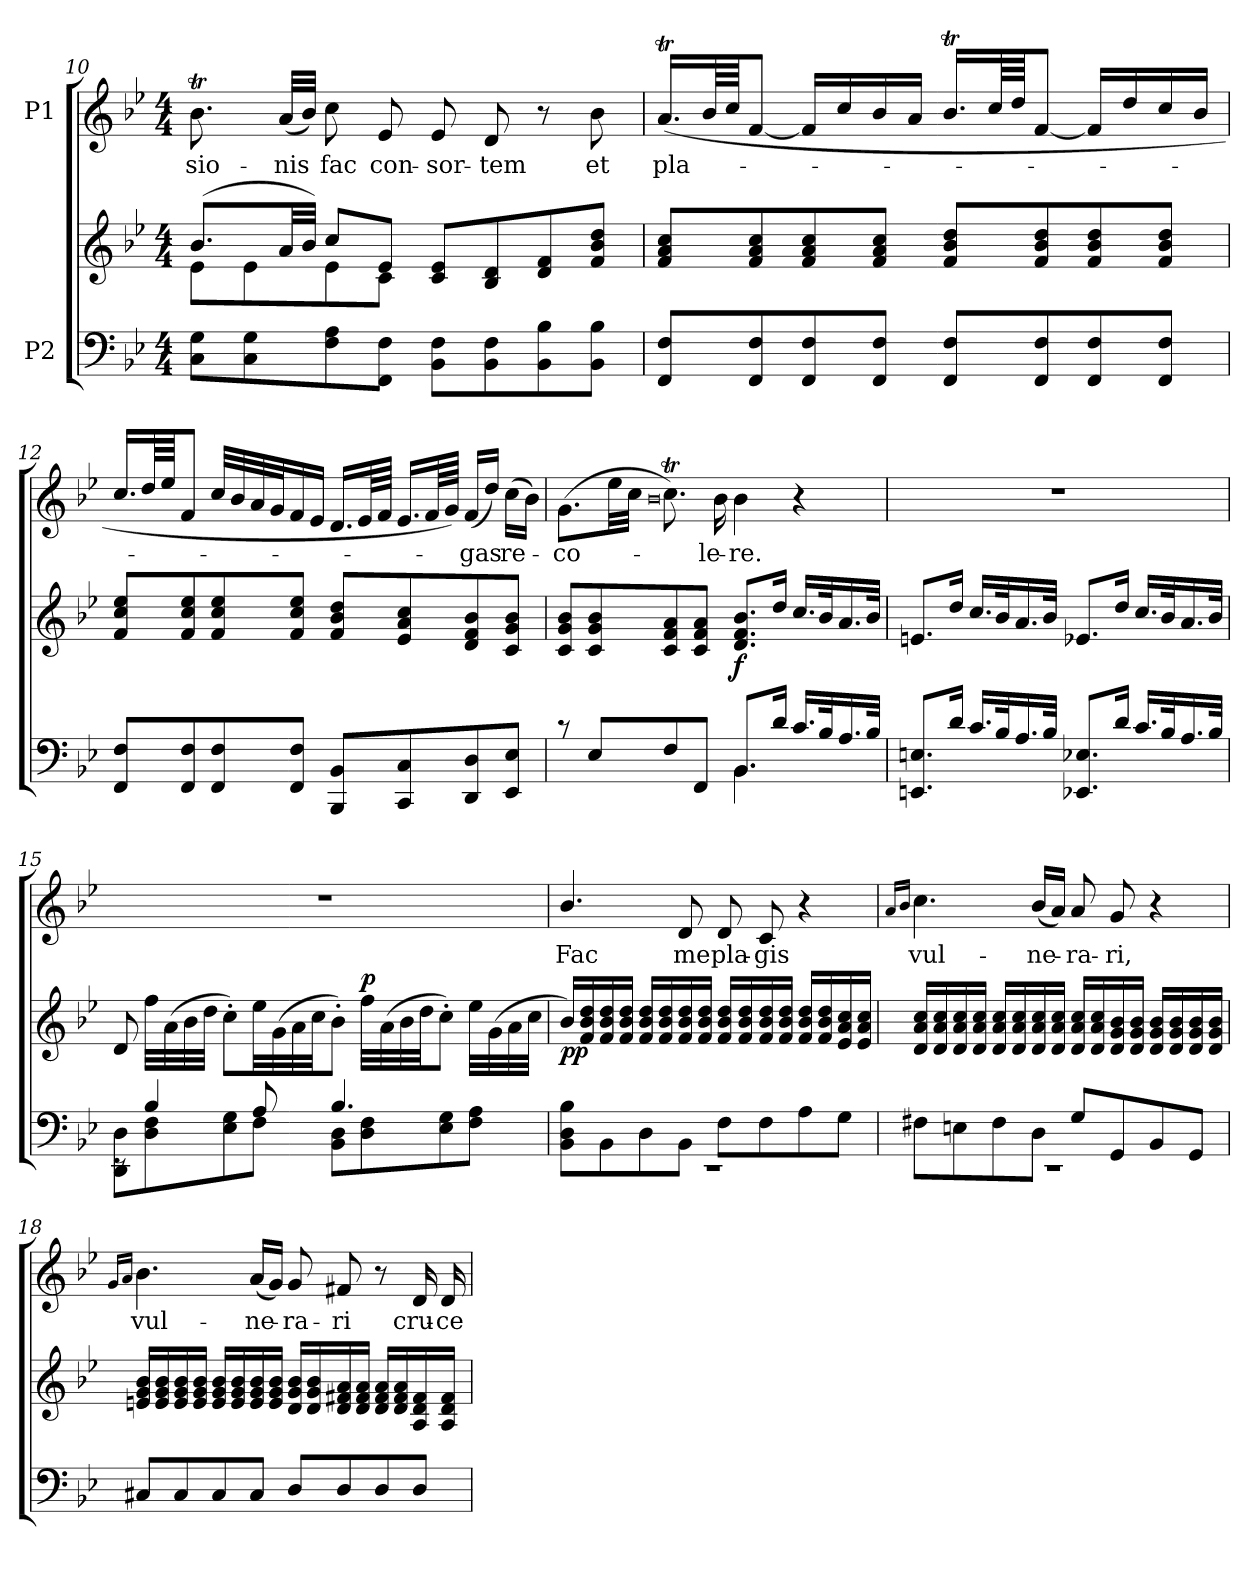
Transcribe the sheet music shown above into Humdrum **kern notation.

**kern	**kern	**dynam	**kern	**text
*part2	*part2	*part2	*part1	*part1
*staff3	*staff2	*staff2/3	*staff1	*staff1
*I"P2	*	*	*I"P1	*
*clefF4	*clefG2	*	*clefG2	*
*k[b-e-]	*k[b-e-]	*	*k[b-e-]	*
*B-:	*B-:	*	*B-:	*
*M4/4	*M4/4	*	*M4/4	*
=10	=10	=10	=10	=10
*^	*^	*	*	*
*	*	*	*^	*	*	*
!	!	!	!	!	!	!	!LO:LY:b
8C\ 8G\L	1ryy	1ryy	8e-\L	(>8.b-/L	.	8.b-T\	-sio-
8C\ 8G\	.	.	8e-\	.	.	.	.
!	!	!	!	!	!	!	!LO:LY:b
.	.	.	.	32a/LL	.	(<32a/LLL	-nis
.	.	.	.	32b-/JJJ)	.	32b-/JJJ)	.
!	!	!	!	!	!	!	!LO:LY:b
8F\ 8A\	.	.	8e-\	8cc/L	.	8cc\	fac
!	!	!	!	!	!	!	!LO:LY:b
8FF\ 8F\J	.	.	8c\J	8e-/J	.	8e-/	con-
!	!	!	!	!	!	!	!LO:LY:b
8BB-\ 8F\L	.	.	2ryy	8c/ 8e-/L	.	8e-/	-sor-
!	!	!	!	!	!	!	!LO:LY:b
8BB-\ 8F\	.	.	.	8B-/ 8d/	.	8d/	-tem
8BB-\ 8B-\	.	.	.	8d/ 8f/	.	8r	.
!	!	!	!	!	!	!	!LO:LY:b
8BB-\ 8B-\J	.	.	.	8f/ 8b-/ 8dd/J	.	8b-\	et
=11	=11	=11	=11	=11	=11	=11	=11
!	!	!	!	!	!	!	!LO:LY:b
8FF/ 8F/L	1ryy	1ryy	1ryy	8f/ 8a/ 8cc/L	.	(<16.at/LL	pla-
.	.	.	.	.	.	64b-/LL	.
.	.	.	.	.	.	64cc/JJJ	.
8FF/ 8F/	.	.	.	8f/ 8a/ 8cc/	.	[<8f/J	.
8FF/ 8F/	.	.	.	8f/ 8a/ 8cc/	.	16f/LL]	.
.	.	.	.	.	.	16cc/	.
8FF/ 8F/J	.	.	.	8f/ 8a/ 8cc/J	.	16b-/	.
.	.	.	.	.	.	16a/JJ	.
8FF/ 8F/L	.	.	.	8f/ 8b-/ 8dd/L	.	16.b-T/LL	.
.	.	.	.	.	.	64cc/LL	.
.	.	.	.	.	.	64dd/JJJ	.
8FF/ 8F/	.	.	.	8f/ 8b-/ 8dd/	.	[<8f/J	.
8FF/ 8F/	.	.	.	8f/ 8b-/ 8dd/	.	16f/LL]	.
.	.	.	.	.	.	16dd/	.
8FF/ 8F/J	.	.	.	8f/ 8b-/ 8dd/J	.	16cc/	.
.	.	.	.	.	.	16b-/JJ	.
!!LO:LB:g=z
=12	=12	=12	=12	=12	=12	=12	=12
8FF/ 8F/L	1ryy	1ryy	1ryy	8f/ 8cc/ 8ee-/L	.	16.cc/LL	.
.	.	.	.	.	.	64dd/LL	.
.	.	.	.	.	.	64ee-/JJJ	.
8FF/ 8F/	.	.	.	8f/ 8cc/ 8ee-/	.	8f/J	.
8FF/ 8F/	.	.	.	8f/ 8cc/ 8ee-/	.	32cc/LLL	.
.	.	.	.	.	.	32b-/	.
.	.	.	.	.	.	32a/	.
.	.	.	.	.	.	32g/J	.
8FF/ 8F/J	.	.	.	8f/ 8cc/ 8ee-/J	.	16f/	.
.	.	.	.	.	.	16e-/JJ	.
8BBB-/ 8BB-/L	.	.	.	8f/ 8b-/ 8dd/L	.	16.d/LL	.
.	.	.	.	.	.	64e-/LL	.
.	.	.	.	.	.	64f/JJJJ	.
8CC/ 8C/	.	.	.	8e-/ 8a/ 8cc/	.	16.e-/LL	.
.	.	.	.	.	.	64f/LL	.
.	.	.	.	.	.	64g/JJJJ)	.
!	!	!	!	!	!	!	!LO:LY:b
8DD/ 8D/	.	.	.	8d/ 8f/ 8b-/	.	(<16f/LL	-gas
.	.	.	.	.	.	16dd/JJ)	.
!	!	!	!	!	!	!	!LO:LY:b
8EE-/ 8E-/J	.	.	.	8c/ 8g/ 8b-/J	.	(>16cc\LL	re-
.	.	.	.	.	.	16b-\JJ)	.
=13	=13	=13	=13	=13	=13	=13	=13
!	!	!	!	!	!	!	!LO:LY:b
8rc	2ryy	1ryy	1ryy	8c/ 8g/ 8b-/L	.	(>8.g\L	-co-
8E-/L	.	.	.	8c/ 8g/ 8b-/	.	.	.
.	.	.	.	.	.	32ee-\LL	.
.	.	.	.	.	.	32cc\JJJ	.
.	.	.	.	.	.	0qb-	.
8F/	.	.	.	8c/ 8f/ 8a/	.	8.ccT\)	.
8FF/J	.	.	.	8c/ 8f/ 8a/J	.	.	.
!	!	!	!	!	!	!	!LO:LY:b
.	.	.	.	.	.	16b-\	-le-
!	!	!	!	!	!LO:DY:b	!	!LO:LY:b
8.BB-/L	4.BB-\	.	.	8.d/ 8.f/ 8.b-/L	f	4b-\	-re.
16d/Jk	.	.	.	16dd/Jk	.	.	.
16.c/LL	.	.	.	16.cc/LL	.	4r	.
32B-/k	.	.	.	32b-/k	.	.	.
16.A/	8ryy	.	.	16.a/	.	.	.
32B-/JJk	.	.	.	32b-/JJk	.	.	.
!!LO:PB:g=z
=14	=14	=14	=14	=14	=14	=14	=14
8.EEn/ 8.En/L	1ryy	1ryy	1ryy	8.en/L	.	1r	.
16d/Jk	.	.	.	16dd/Jk	.	.	.
16.c/LL	.	.	.	16.cc/LL	.	.	.
32B-/k	.	.	.	32b-/k	.	.	.
16.A/	.	.	.	16.a/	.	.	.
32B-/JJk	.	.	.	32b-/JJk	.	.	.
8.EE-X/ 8.E-X/L	.	.	.	8.e-X/L	.	.	.
16d/Jk	.	.	.	16dd/Jk	.	.	.
16.c/LL	.	.	.	16.cc/LL	.	.	.
32B-/k	.	.	.	32b-/k	.	.	.
16.A/	.	.	.	16.a/	.	.	.
32B-/JJk	.	.	.	32b-/JJk	.	.	.
=15	=15	=15	=15	=15	=15	=15	=15
8DD\ 8D\L	8rEE	1ryy	1ryy	8d/	.	1r	.
8D\ 8F\	4B-/	.	.	32ff\LLL	.	.	.
.	.	.	.	(>32a\	.	.	.
.	.	.	.	32b-\	.	.	.
.	.	.	.	32dd\JJJ	.	.	.
8E-\ 8G\	.	.	.	8cc'>\L)	.	.	.
8F\J	8A/	.	.	32ee-\LL	.	.	.
.	.	.	.	(>32g\	.	.	.
.	.	.	.	32a\	.	.	.
.	.	.	.	32cc\JJ	.	.	.
8BB-\ 8D\L	4.B-/	.	.	8b-'>\J)	.	.	.
!	!	!	!	!	!LO:DY:a	!	!
8D\ 8F\	.	.	.	32ff\LLL	p	.	.
.	.	.	.	(>32a\	.	.	.
.	.	.	.	32b-\	.	.	.
.	.	.	.	32dd\JJ	.	.	.
8E-\ 8G\	.	.	.	8cc'>\J)	.	.	.
8F\ 8A\J	8ryy	.	.	32ee-\LLL	.	.	.
.	.	.	.	(>32g\	.	.	.
.	.	.	.	32a\	.	.	.
.	.	.	.	32cc\JJJ	.	.	.
!!LO:LB:g=z
=16	=16	=16	=16	=16	=16	=16	=16
!	!	!	!	!	!LO:DY:b	!	!LO:LY:b
8BB-\ 8D\ 8B-\L	1rEE	1ryy	1ryy	16b-/LL)	pp	4.b-/	Fac
.	.	.	.	16f/ 16b-/ 16dd/	.	.	.
8BB-\	.	.	.	16f/ 16b-/ 16dd/	.	.	.
.	.	.	.	16f/ 16b-/ 16dd/JJ	.	.	.
8D\	.	.	.	16f/ 16b-/ 16dd/LL	.	.	.
.	.	.	.	16f/ 16b-/ 16dd/	.	.	.
!	!	!	!	!	!	!	!LO:LY:b
8BB-\J	.	.	.	16f/ 16b-/ 16dd/	.	8d/	me
.	.	.	.	16f/ 16b-/ 16dd/JJ	.	.	.
!	!	!	!	!	!	!	!LO:LY:b
8F\L	.	.	.	16f/ 16b-/ 16dd/LL	.	8d/	pla-
.	.	.	.	16f/ 16b-/ 16dd/	.	.	.
!	!	!	!	!	!	!	!LO:LY:b
8F\	.	.	.	16f/ 16b-/ 16dd/	.	8c/	-gis
.	.	.	.	16f/ 16b-/ 16dd/JJ	.	.	.
8A\	.	.	.	16f/ 16b-/ 16dd/LL	.	4r	.
.	.	.	.	16f/ 16b-/ 16dd/	.	.	.
8G\J	.	.	.	16e-/ 16a/ 16cc/	.	.	.
.	.	.	.	16e-/ 16a/ 16cc/JJ	.	.	.
=17	=17	=17	=17	=17	=17	=17	=17
.	.	.	.	.	.	16qa/LL	.
.	.	.	.	.	.	16qb-/JJ	.
!	!	!	!	!	!	!	!LO:LY:b
8F#X\L	1rEE	1ryy	1ryy	16d/ 16a/ 16cc/LL	.	4.cc\	vul-
.	.	.	.	16d/ 16a/ 16cc/	.	.	.
8En\	.	.	.	16d/ 16a/ 16cc/	.	.	.
.	.	.	.	16d/ 16a/ 16cc/JJ	.	.	.
8F#\	.	.	.	16d/ 16a/ 16cc/LL	.	.	.
.	.	.	.	16d/ 16a/ 16cc/	.	.	.
!	!	!	!	!	!	!	!LO:LY:b
8D\J	.	.	.	16d/ 16a/ 16cc/	.	(<16b-/LL	-ne-
.	.	.	.	16d/ 16a/ 16cc/JJ	.	16a/JJ)	.
!	!	!	!	!	!	!	!LO:LY:b
8G/L	.	.	.	16d/ 16a/ 16cc/LL	.	8a/	-ra-
.	.	.	.	16d/ 16a/ 16cc/	.	.	.
!	!	!	!	!	!	!	!LO:LY:b
8GG/	.	.	.	16d/ 16g/ 16b-/	.	8g/	-ri,
.	.	.	.	16d/ 16g/ 16b-/JJ	.	.	.
8BB-/	.	.	.	16d/ 16g/ 16b-/LL	.	4r	.
.	.	.	.	16d/ 16g/ 16b-/	.	.	.
8GG/J	.	.	.	16d/ 16g/ 16b-/	.	.	.
.	.	.	.	16d/ 16g/ 16b-/JJ	.	.	.
!!LO:LB:g=z
=18	=18	=18	=18	=18	=18	=18	=18
.	.	.	.	.	.	16qg/LL	.
.	.	.	.	.	.	16qa/JJ	.
!	!	!	!	!	!	!	!LO:LY:b
8C#X/L	1ryy	1ryy	1ryy	16en/ 16g/ 16b-/LL	.	4.b-\	vul-
.	.	.	.	16e/ 16g/ 16b-/	.	.	.
8C#/	.	.	.	16e/ 16g/ 16b-/	.	.	.
.	.	.	.	16e/ 16g/ 16b-/JJ	.	.	.
8C#/	.	.	.	16e/ 16g/ 16b-/LL	.	.	.
.	.	.	.	16e/ 16g/ 16b-/	.	.	.
!	!	!	!	!	!	!	!LO:LY:b
8C#/J	.	.	.	16e/ 16g/ 16b-/	.	(<16a/LL	-ne-
.	.	.	.	16e/ 16g/ 16b-/JJ	.	16g/JJ)	.
!	!	!	!	!	!	!	!LO:LY:b
8D/L	.	.	.	16d/ 16g/ 16b-/LL	.	8g/	-ra-
.	.	.	.	16d/ 16g/ 16b-/	.	.	.
!	!	!	!	!	!	!	!LO:LY:b
8D/	.	.	.	16d/ 16f#X/ 16a/	.	8f#X/	-ri
.	.	.	.	16d/ 16f#/ 16a/JJ	.	.	.
8D/	.	.	.	16d/ 16f#/ 16a/LL	.	8r	.
.	.	.	.	16d/ 16f#/ 16a/	.	.	.
!	!	!	!	!	!	!	!LO:LY:b
8D/J	.	.	.	16A/ 16d/ 16f#/	.	16d/	cru-
!	!	!	!	!	!	!	!LO:LY:b
.	.	.	.	16A/ 16d/ 16f#/JJ	.	16d/	-ce
*v	*v	*	*	*	*	*	*
*	*v	*v	*v	*	*	*
=	=	=	=	=
*-	*-	*-	*-	*-
